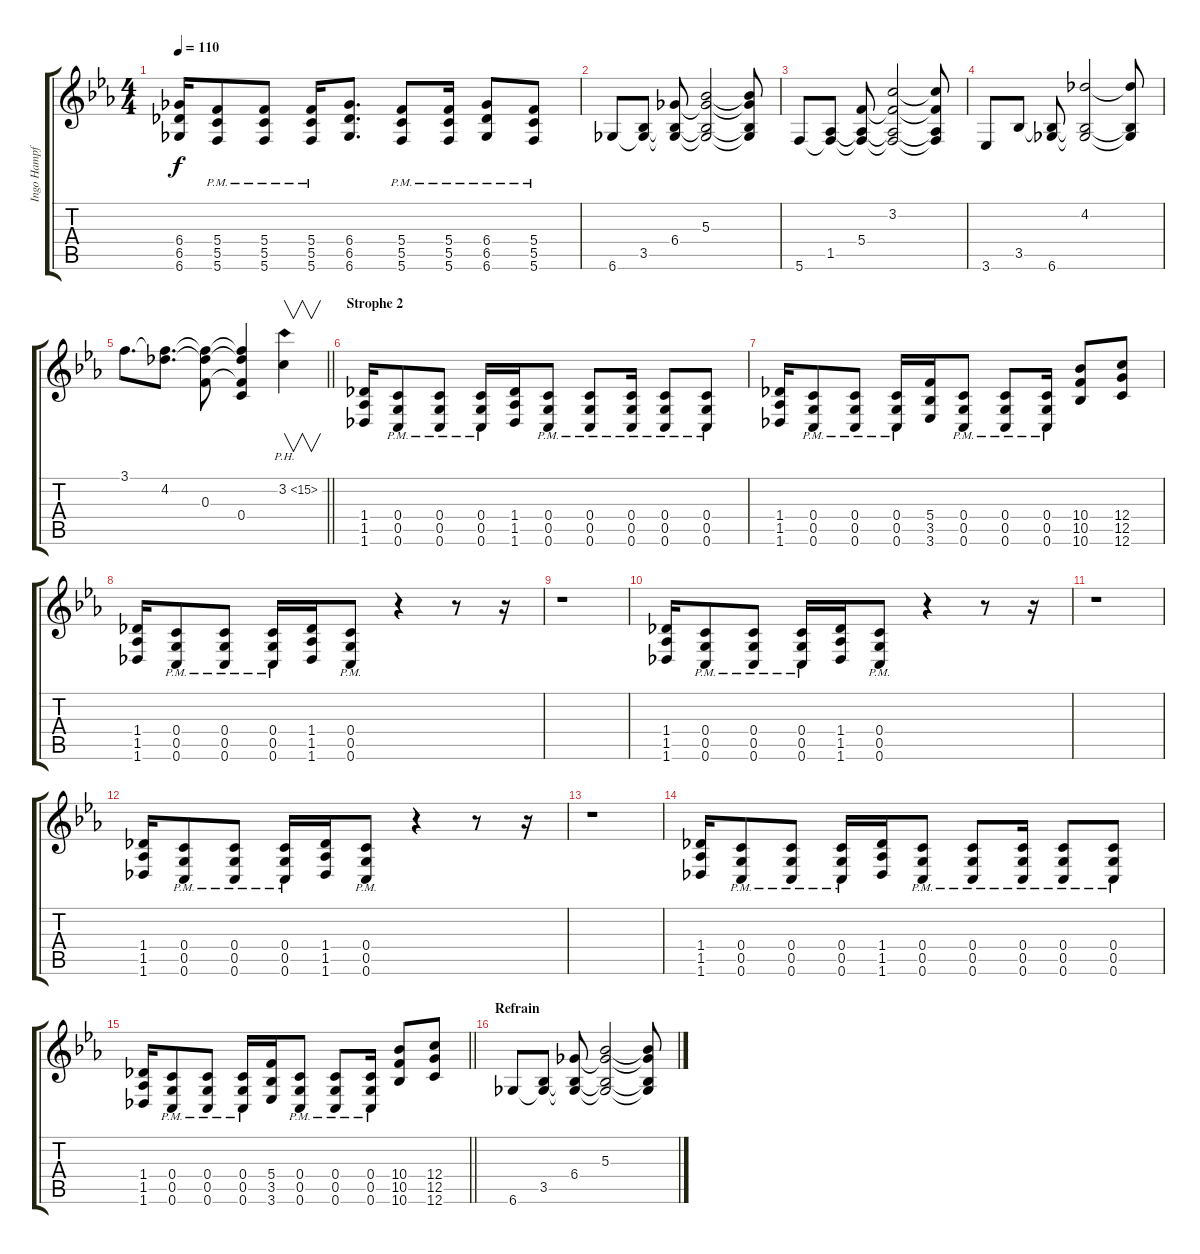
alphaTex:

\track ("Ingo Hampf" "Ingo Hampf") {instrument overdrivenguitar}
\staff {score tabs}
\tuning (D4 A3 F3 C3 G2 C2) {hide}
\ts (4 4)
\tempo 110
\clef g2
\ks cminor
(6.4 6.5 6.6).16{dy f} (5.4{pm} 5.5{pm} 5.6{pm}).8 (5.4{pm} 5.5{pm} 5.6{pm}).8 (5.4{pm} 5.5{pm} 5.6{pm}).16 (6.4 6.5 6.6).8{d} (5.4{pm} 5.5{pm} 5.6{pm}).8 (5.4{pm} 5.5{pm} 5.6{pm}).16 (6.4{pm} 6.5{pm} 6.6{pm}).8 (5.4{pm} 5.5{pm} 5.6{pm}).8 |
6.6.8 (3.5 6.6{t}).8 (6.4 3.5{t} 6.6{t}).8 (5.3 6.4{t} 3.5{t} 6.6{t}).2 (5.3{t} 6.4{t} 3.5{t} 6.6{t}).8 |
5.6.8 (1.5 5.6{t}).8 (5.4 1.5{t} 5.6{t}).8 (3.2 5.4{t} 1.5{t} 5.6{t}).2 (3.2{t} 5.4{t} 1.5{t} 5.6{t}).8 |
3.6.8 3.5.8 (3.5{t} 6.6).8 (4.2 3.5{t} 6.6{t}).2 (4.2{t} 3.5{t} 6.6{t}).8 |
\barLineRight lightlight
3.1.8{d} (3.1{t} 4.2).8{d} (3.1{t} 4.2{t} 0.3).8 (3.1{t} 4.2{t} 0.3{t} 0.4).4 3.2{ph 12}.4{v} |
\section ("" "Strophe 2")
(1.4 1.5 1.6).16 (0.4{pm} 0.5{pm} 0.6{pm}).8 (0.4{pm} 0.5{pm} 0.6{pm}).8 (0.4{pm} 0.5{pm} 0.6{pm}).16 (1.4 1.5 1.6).16 (0.4{pm} 0.5{pm} 0.6{pm}).8 (0.4{pm} 0.5{pm} 0.6{pm}).8 (0.4{pm} 0.5{pm} 0.6{pm}).16 (0.4{pm} 0.5{pm} 0.6{pm}).8 (0.4{pm} 0.5{pm} 0.6{pm}).8 |
(1.4 1.5 1.6).16 (0.4{pm} 0.5{pm} 0.6{pm}).8 (0.4{pm} 0.5{pm} 0.6{pm}).8 (0.4{pm} 0.5{pm} 0.6{pm}).16 (5.4 3.5 3.6).16 (0.4{pm} 0.5{pm} 0.6{pm}).8 (0.4{pm} 0.5{pm} 0.6{pm}).8 (0.4{pm} 0.5{pm} 0.6{pm}).16 (10.4 10.5 10.6).8 (12.4 12.5 12.6).8 |
(1.4 1.5 1.6).16 (0.4{pm} 0.5{pm} 0.6{pm}).8 (0.4{pm} 0.5{pm} 0.6{pm}).8 (0.4{pm} 0.5{pm} 0.6{pm}).16 (1.4 1.5 1.6).16 (0.4{pm} 0.5{pm} 0.6{pm}).8 r.4 r.8 r.16 |
r.1 |
(1.4 1.5 1.6).16 (0.4{pm} 0.5{pm} 0.6{pm}).8 (0.4{pm} 0.5{pm} 0.6{pm}).8 (0.4{pm} 0.5{pm} 0.6{pm}).16 (1.4 1.5 1.6).16 (0.4{pm} 0.5{pm} 0.6{pm}).8 r.4 r.8 r.16 |
r.1 |
(1.4 1.5 1.6).16 (0.4{pm} 0.5{pm} 0.6{pm}).8 (0.4{pm} 0.5{pm} 0.6{pm}).8 (0.4{pm} 0.5{pm} 0.6{pm}).16 (1.4 1.5 1.6).16 (0.4{pm} 0.5{pm} 0.6{pm}).8 r.4 r.8 r.16 |
r.1 |
(1.4 1.5 1.6).16 (0.4{pm} 0.5{pm} 0.6{pm}).8 (0.4{pm} 0.5{pm} 0.6{pm}).8 (0.4{pm} 0.5{pm} 0.6{pm}).16 (1.4 1.5 1.6).16 (0.4{pm} 0.5{pm} 0.6{pm}).8 (0.4{pm} 0.5{pm} 0.6{pm}).8 (0.4{pm} 0.5{pm} 0.6{pm}).16 (0.4{pm} 0.5{pm} 0.6{pm}).8 (0.4{pm} 0.5{pm} 0.6{pm}).8 |
\barLineRight lightlight
(1.4 1.5 1.6).16 (0.4{pm} 0.5{pm} 0.6{pm}).8 (0.4{pm} 0.5{pm} 0.6{pm}).8 (0.4{pm} 0.5{pm} 0.6{pm}).16 (5.4 3.5 3.6).16 (0.4{pm} 0.5{pm} 0.6{pm}).8 (0.4{pm} 0.5{pm} 0.6{pm}).8 (0.4{pm} 0.5{pm} 0.6{pm}).16 (10.4 10.5 10.6).8 (12.4 12.5 12.6).8 |
\section ("" "Refrain")
6.6.8 (3.5 6.6{t}).8 (6.4 3.5{t} 6.6{t}).8 (5.3 6.4{t} 3.5{t} 6.6{t}).2 (5.3{t} 6.4{t} 3.5{t} 6.6{t}).8
